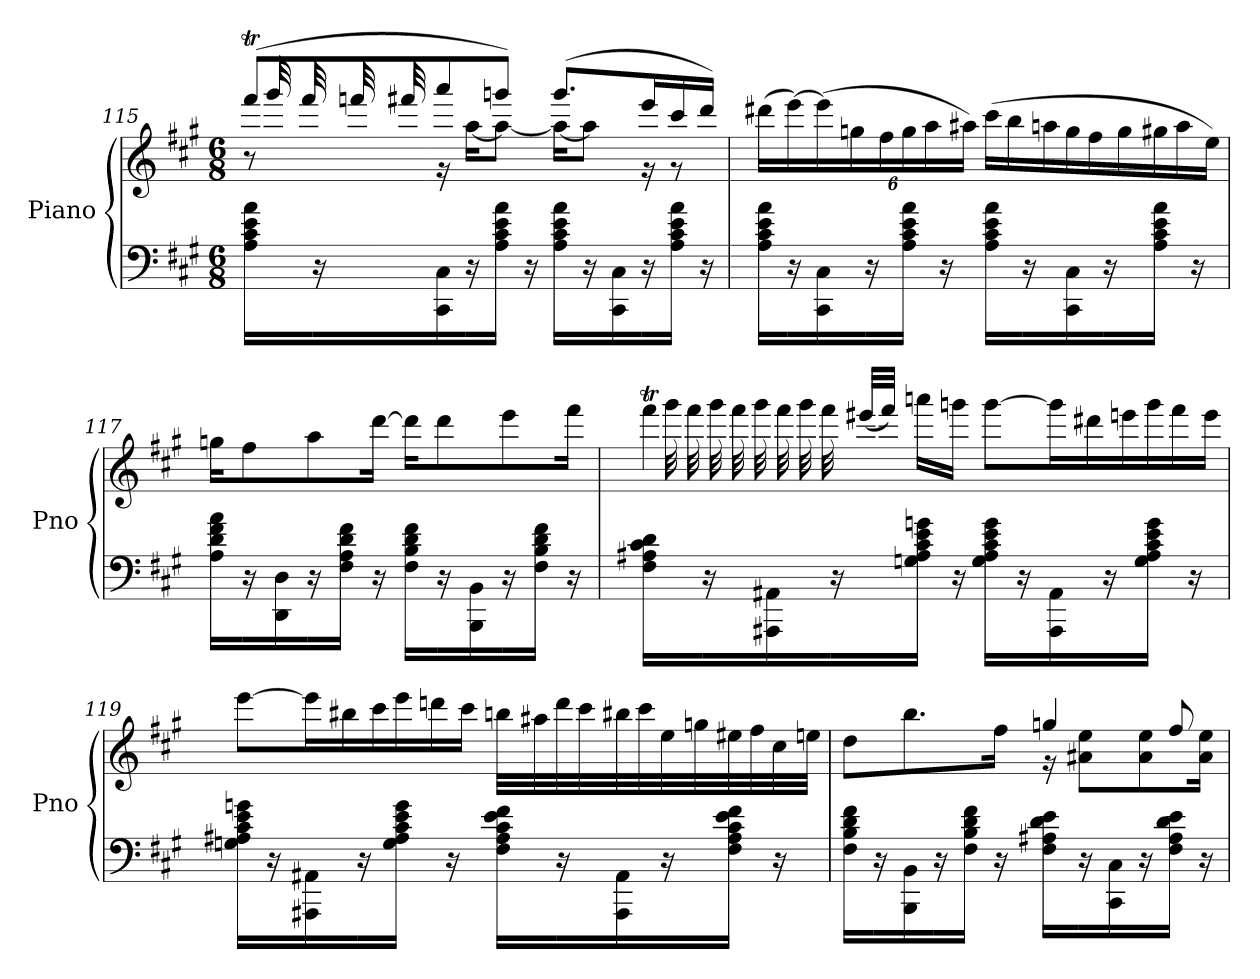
**kern	**kern	**dynam
*part1	*part1	*part1
*staff2	*staff1	*staff1/2
*I"Piano	*	*
*I'Pno	*	*
*clefF4	*clefG2	*
*k[f#c#g#]	*k[f#c#g#]	*
*M6/8	*M6/8	*
=115	=115	=115
*^	*^	*
*	*	*	*^	*
*	*	*	*	*Xtuplet	*
16ryy	16A\ 16c#\ 16e\ 16a\LL	(>8fff#T/L	8r	40ryy	.
.	.	.	.	40ggg#	.
.	.	.	.	40fff#	.
16r	16ryy	.	.	.	.
.	.	.	.	40fffn	.
.	.	.	.	40fff#X	.
16ryy	16CC#\ 16C#\	8aaa/	16r	2ryy	.
16r	16ryy	.	[16aa\KL	.	.
16ryy	16A\ 16c#\ 16e\ 16a\JJ	8gggn/J)	8aa\J_	.	.
16r	16ryy	.	.	.	.
16ryy	16A\ 16c#\ 16e\ 16a\LL	(>8.ggg/L	16aa\KL_	.	.
16r	16ryy	.	8aa\J]	.	.
16ryy	16CC#\ 16C#\	.	.	.	.
16r	16ryy	16eee/L	16r	.	.
16ryy	16A\ 16c#\ 16e\ 16a\JJ	16ccc#/	8r	8ryy	.
16r	16ryy	16ddd/JJ)	.	.	.
*	*	*v	*v	*v	*
!!LO:LB:g=z
=116	=116	=116	=116
16ryy	16A\ 16c#\ 16e\ 16a\LL	(16ddd#X\LL	.
16r	16ryy	[16eee\)	.
*	*	*tuplet	*
*	*	*Xbrackettup	*
16ryy	16CC#\ 16C#\	(24eee\]	.
.	.	24ggn\	.
16r	16ryy	.	.
.	.	24ff#\	.
*	*	*Xtuplet	*
16ryy	16A\ 16c#\ 16e\ 16a\JJ	24gg\	.
.	.	24aa\	.
16r	16ryy	.	.
.	.	24aa#X\JJ)	.
16ryy	16A\ 16c#\ 16e\ 16a\LL	(24ccc#\LL	.
.	.	24bb\	.
16r	16ryy	.	.
.	.	24aan\	.
16ryy	16CC#\ 16C#\	24gg\	.
.	.	24ff#\	.
16r	16ryy	.	.
.	.	24gg\	.
16ryy	16A\ 16c#\ 16e\ 16a\JJ	24gg#X\	.
.	.	24aa\	.
16r	16ryy	.	.
.	.	24ee\JJ)	.
!!LO:LB:g=z
=117	=117	=117	=117
16ryy	16A\ 16d\ 16f#\ 16a\LL	16ggn\KL	.
16r	16ryy	8ff#\	.
16ryy	16DD\ 16D\	.	.
16r	16ryy	8aa\	.
16ryy	16F#\ 16A\ 16d\ 16f#\JJ	.	.
16r	16ryy	[16ddd\Jk	.
16ryy	16F#\ 16B\ 16d\ 16f#\LL	16ddd\KL]	.
16r	16ryy	8ddd\	.
16ryy	16BBB\ 16BB\	.	.
16r	16ryy	8eee\	.
16ryy	16F#\ 16B\ 16d\ 16f#\JJ	.	.
16r	16ryy	16fff#\Jk	.
=118	=118	=118	=118
*	*	*^	*
16ryy	16F#\ 16A#X\ 16c#\ 16d\LL	4fff#T\	88...ryy	.
.	.	.	44ggg#	.
.	.	.	44fff#	.
16r	16ryy	.	.	.
.	.	.	44ggg#	.
.	.	.	44fff#	.
.	.	.	44ggg#	.
16ryy	16AAA#X\ 16AA#X\	.	.	.
.	.	.	44fff#	.
.	.	.	44ggg#	.
.	.	.	44fff#	.
16r	16ryy	.	.	.
.	.	.	(44eee#X/LLL	.
.	.	.	44fff#/JJJ)	.
.	.	.	704%353ryy	.
!	!	!	!	!LO:DY:b
16ryy	16Gn\ 16A#\ 16c#\ 16e\ 16gn\JJ	16aaan\LL	.	other-dynamics
16r	16ryy	16gggn\JJ	.	.
16ryy	16G\ 16A#\ 16c#\ 16e\ 16g\LL	[8ggg\L	.	.
16r	16ryy	.	.	.
16ryy	16AAA#\ 16AA#\	24ggg\L]	.	.
.	.	24ddd#X\	.	.
16r	16ryy	.	.	.
.	.	24eeen\	.	.
16ryy	16G\ 16A#\ 16c#\ 16e\ 16g\JJ	24ggg\	.	.
.	.	24fff#\	.	.
16r	16ryy	.	.	.
.	.	24eee\JJ	.	.
*	*	*v	*v	*
!!LO:PB:g=z
=119	=119	=119	=119
16ryy	16Gn\ 16A#X\ 16c#\ 16e\ 16gn\LL	[8eee\L	.
16r	16ryy	.	.
16ryy	16AAA#X\ 16AA#X\	24eee\L]	.
.	.	24bb#X\	.
16r	16ryy	.	.
.	.	24ccc#\	.
16ryy	16G\ 16A#\ 16c#\ 16e\ 16g\JJ	24eee\	.
.	.	24dddn\	.
16r	16ryy	.	.
.	.	24ccc#\JJ	.
16ryy	16F#\ 16A#\ 16c#\ 16e\ 16f#\LL	32bbn\LLL	.
.	.	32aa#X\	.
16r	16ryy	32ddd\	.
.	.	32ccc#\	.
16ryy	16AAA#\ 16AA#\	32bb#X\	.
.	.	32ccc#\	.
16r	16ryy	32ee\	.
.	.	32ggn\	.
16ryy	16F#\ 16A#\ 16c#\ 16e\ 16f#\JJ	32ee#X\	.
.	.	32ff#\	.
16r	16ryy	32cc#\	.
.	.	32een\JJJ	.
=120	=120	=120	=120
*	*	*^	*
16ryy	16F#\ 16B\ 16d\ 16f#\LL	8dd\L	4.ryy	.
16r	16ryy	.	.	.
16ryy	16BBB\ 16BB\	8.bb\	.	.
16r	16ryy	.	.	.
16ryy	16F#\ 16B\ 16d\ 16f#\JJ	.	.	.
16r	16ryy	16ff#\Jk	.	.
16ryy	16F#\ 16A#X\ 16d\ 16e\LL	4ggn/	16r	.
16r	16ryy	.	8a#X\ 8ee\L	.
16ryy	16CC#\ 16C#\	.	.	.
16r	16ryy	.	8a#\ 8ee\	.
16ryy	16F#\ 16A#\ 16d\ 16e\JJ	8ff#/	.	.
16r	16ryy	.	16a#\ 16ee\Jk	.
*v	*v	*	*	*
*	*v	*v	*
=	=	=
*-	*-	*-
